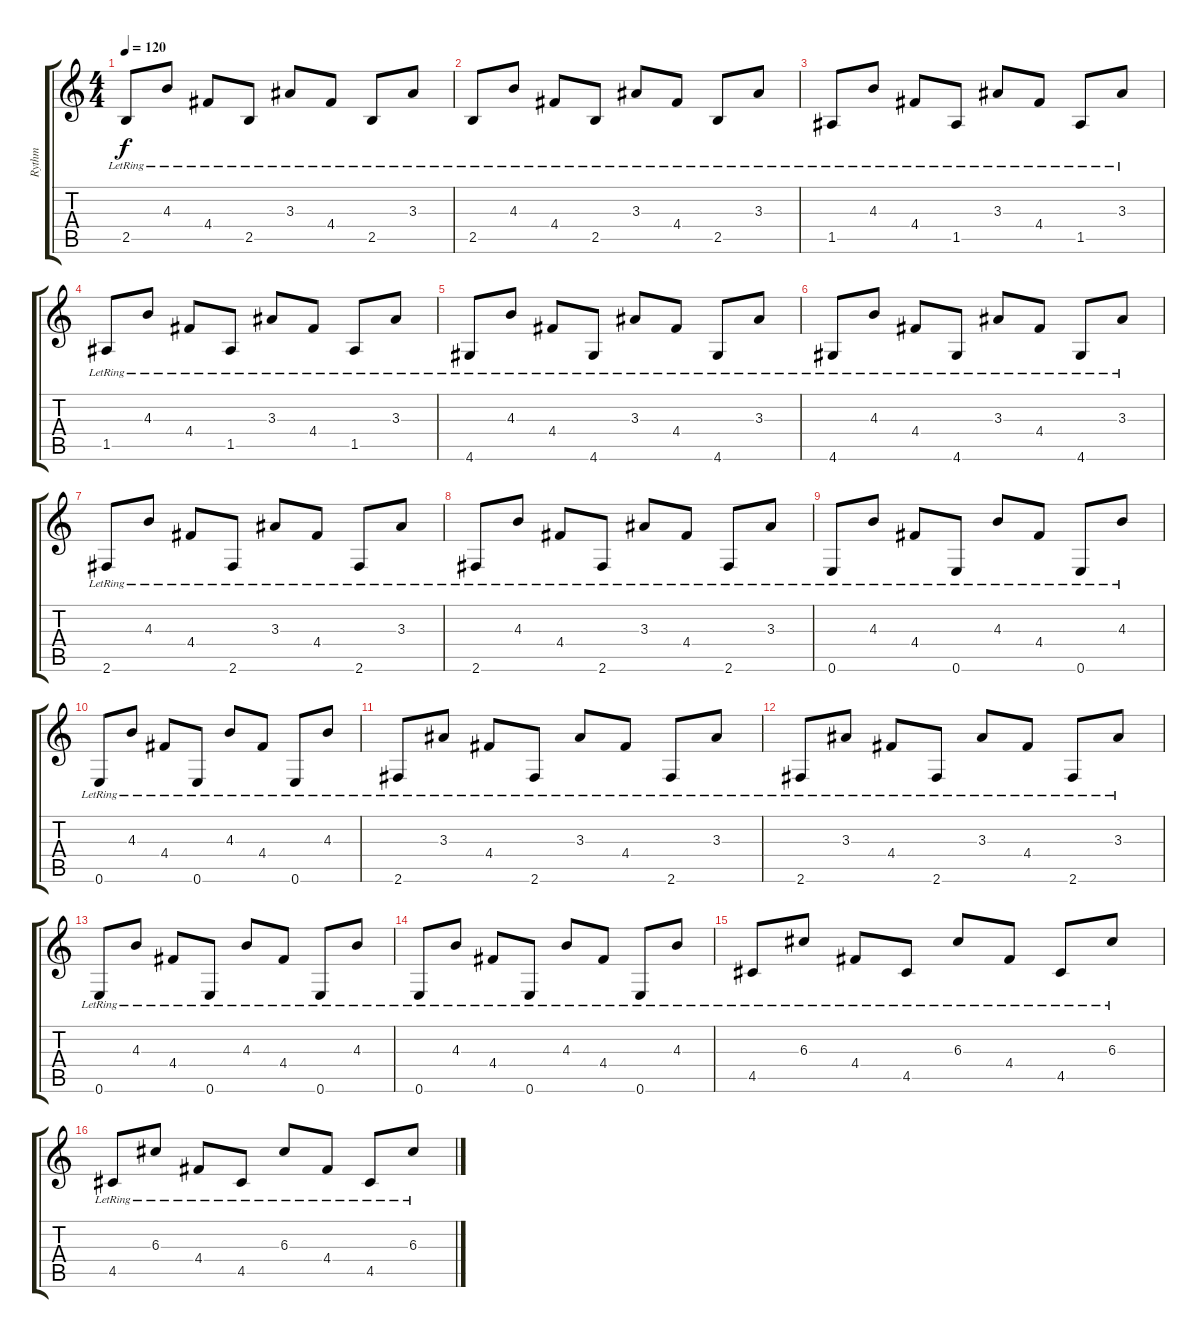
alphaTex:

\track ("Rythm" "Rythm") {instrument acousticguitarsteel}
\staff {score tabs}
\tuning (E4 B3 G3 D3 A2 E2) {hide}
\ts (4 4)
\tempo 120
\clef g2
\ks c
2.5{lr}.8{dy f} 4.3{lr}.8 4.4{lr}.8 2.5{lr}.8 3.3{lr}.8 4.4{lr}.8 2.5{lr}.8 3.3{lr}.8 |
2.5{lr}.8 4.3{lr}.8 4.4{lr}.8 2.5{lr}.8 3.3{lr}.8 4.4{lr}.8 2.5{lr}.8 3.3{lr}.8 |
1.5{lr}.8 4.3{lr}.8 4.4{lr}.8 1.5{lr}.8 3.3{lr}.8 4.4{lr}.8 1.5{lr}.8 3.3{lr}.8 |
1.5{lr}.8 4.3{lr}.8 4.4{lr}.8 1.5{lr}.8 3.3{lr}.8 4.4{lr}.8 1.5{lr}.8 3.3{lr}.8 |
4.6{lr}.8 4.3{lr}.8 4.4{lr}.8 4.6{lr}.8 3.3{lr}.8 4.4{lr}.8 4.6{lr}.8 3.3{lr}.8 |
4.6{lr}.8 4.3{lr}.8 4.4{lr}.8 4.6{lr}.8 3.3{lr}.8 4.4{lr}.8 4.6{lr}.8 3.3{lr}.8 |
2.6{lr}.8 4.3{lr}.8 4.4{lr}.8 2.6{lr}.8 3.3{lr}.8 4.4{lr}.8 2.6{lr}.8 3.3{lr}.8 |
2.6{lr}.8 4.3{lr}.8 4.4{lr}.8 2.6{lr}.8 3.3{lr}.8 4.4{lr}.8 2.6{lr}.8 3.3{lr}.8 |
0.6{lr}.8 4.3{lr}.8 4.4{lr}.8 0.6{lr}.8 4.3{lr}.8 4.4{lr}.8 0.6{lr}.8 4.3{lr}.8 |
0.6{lr}.8 4.3{lr}.8 4.4{lr}.8 0.6{lr}.8 4.3{lr}.8 4.4{lr}.8 0.6{lr}.8 4.3{lr}.8 |
2.6{lr}.8 3.3{lr}.8 4.4{lr}.8 2.6{lr}.8 3.3{lr}.8 4.4{lr}.8 2.6{lr}.8 3.3{lr}.8 |
2.6{lr}.8 3.3{lr}.8 4.4{lr}.8 2.6{lr}.8 3.3{lr}.8 4.4{lr}.8 2.6{lr}.8 3.3{lr}.8 |
0.6{lr}.8 4.3{lr}.8 4.4{lr}.8 0.6{lr}.8 4.3{lr}.8 4.4{lr}.8 0.6{lr}.8 4.3{lr}.8 |
0.6{lr}.8 4.3{lr}.8 4.4{lr}.8 0.6{lr}.8 4.3{lr}.8 4.4{lr}.8 0.6{lr}.8 4.3{lr}.8 |
4.5{lr}.8 6.3{lr}.8 4.4{lr}.8 4.5{lr}.8 6.3{lr}.8 4.4{lr}.8 4.5{lr}.8 6.3{lr}.8 |
4.5{lr}.8 6.3{lr}.8 4.4{lr}.8 4.5{lr}.8 6.3{lr}.8 4.4{lr}.8 4.5{lr}.8 6.3{lr}.8
